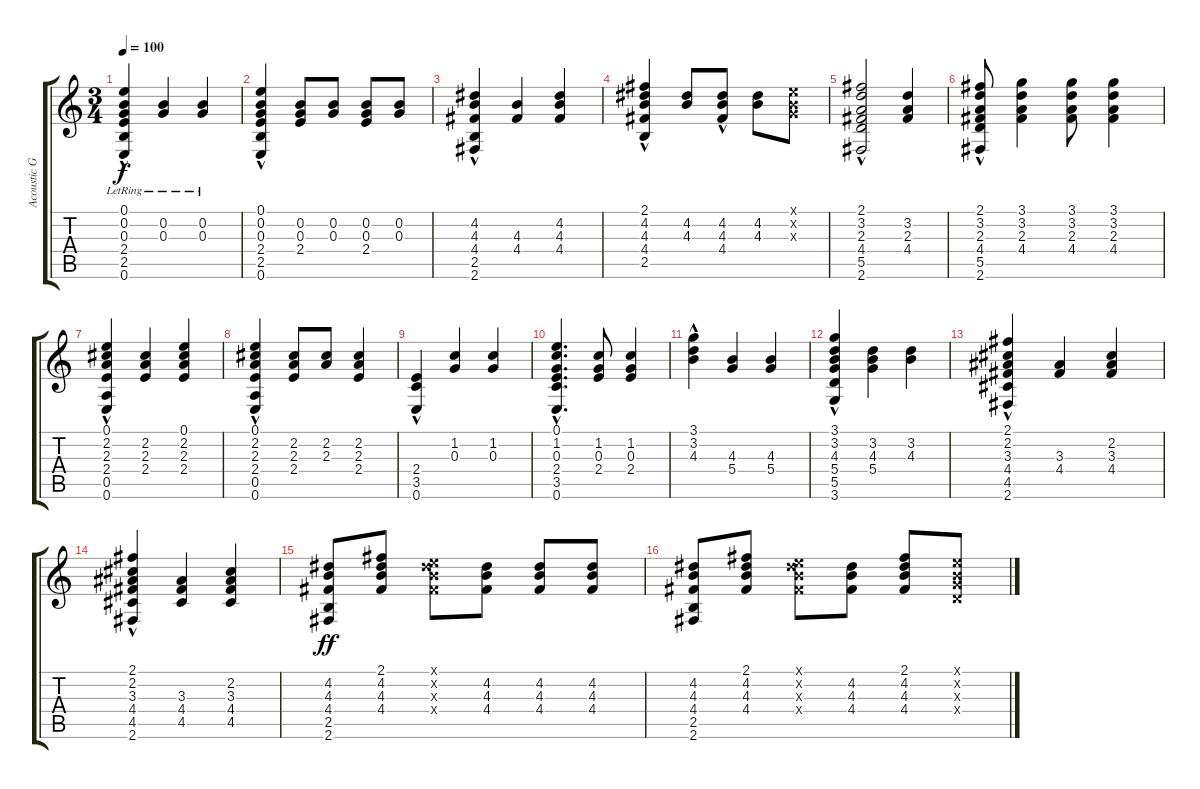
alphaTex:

\track ("Acoustic Guitar (Ian Anderson)" "Acoustic G") {instrument acousticguitarnylon}
\staff {score tabs}
\tuning (E4 B3 G3 D3 A2 E2) {hide}
\ts (3 4)
\tempo 100
\clef g2
\ks c
(0.1{hac} 0.2{lr} 0.3{lr} 2.4{hac lr} 2.5{hac lr} 0.6{hac lr}).4{dy f} (0.2{lr} 0.3{lr}).4 (0.2{lr} 0.3{lr}).4 |
(0.1{hac} 0.2 0.3 2.4 2.5{hac} 0.6{hac}).4 (0.2 0.3 2.4).8 (0.2 0.3).8 (0.2 0.3 2.4).8 (0.2 0.3).8 |
(4.2{hac} 4.3 4.4 2.5{hac} 2.6{hac}).4 (4.3 4.4).4 (4.2 4.3 4.4).4 |
(2.1 4.2 4.3 4.4{hac} 2.5{hac}).4 (4.2 4.3).8 (4.2 4.3 4.4{hac}).8 (4.2 4.3).8 (0.1{x} 0.2{x} 0.3{x}).8 |
(2.1{hac} 3.2 2.3 4.4 5.5{hac} 2.6{hac}).2 (3.2 2.3 4.4).4 |
(2.1 3.2 2.3 4.4 5.5{hac} 2.6{hac}).8 (3.1 3.2 2.3 4.4).4 (3.1 3.2 2.3 4.4).8 (3.1 3.2 2.3 4.4).4 |
(0.1 2.2 2.3 2.4 0.5{hac} 0.6{hac}).4 (2.2 2.3 2.4).4 (0.1 2.2 2.3 2.4).4 |
(0.1{hac} 2.2 2.3 2.4 0.5{hac} 0.6{hac}).4 (2.2 2.3 2.4).8 (2.2 2.3).8 (2.2 2.3 2.4).4 |
(2.4{hac} 3.5{hac} 0.6{hac}).4 (1.2 0.3).4 (1.2 0.3).4 |
(0.1{hac} 1.2{hac} 0.3{hac} 2.4{hac} 3.5{hac} 0.6{hac}).4{d} (1.2 0.3 2.4).8 (1.2 0.3 2.4).4 |
(3.1{hac} 3.2{hac} 4.3).4 (4.3 5.4).4 (4.3 5.4).4 |
(3.1 3.2 4.3 5.4 5.5{hac} 3.6{hac}).4 (3.2 4.3 5.4).4 (3.2 4.3).4 |
(2.1{hac} 2.2 3.3 4.4 4.5 2.6{hac}).4 (3.3 4.4).4 (2.2 3.3 4.4).4 |
(2.1{hac} 2.2 3.3 4.4 4.5 2.6{hac}).4 (3.3 4.4 4.5).4 (2.2 3.3 4.4 4.5).4 |
(4.2 4.3 4.4 2.5 2.6).8{dy ff} (2.1 4.2 4.3 4.4).8 (0.1{x} 4.2{x} 4.3{x} 4.4{x}).8 (4.2 4.3 4.4).8 (4.2 4.3 4.4).8 (4.2 4.3 4.4).8 |
(4.2 4.3 4.4 2.5 2.6).8 (2.1 4.2 4.3 4.4).8 (0.1{x} 4.2{x} 4.3{x} 4.4{x}).8 (4.2 4.3 4.4).8 (2.1 4.2 4.3 4.4).8 (0.1{x} 0.2{x} 0.3{x} 0.4{x}).8
